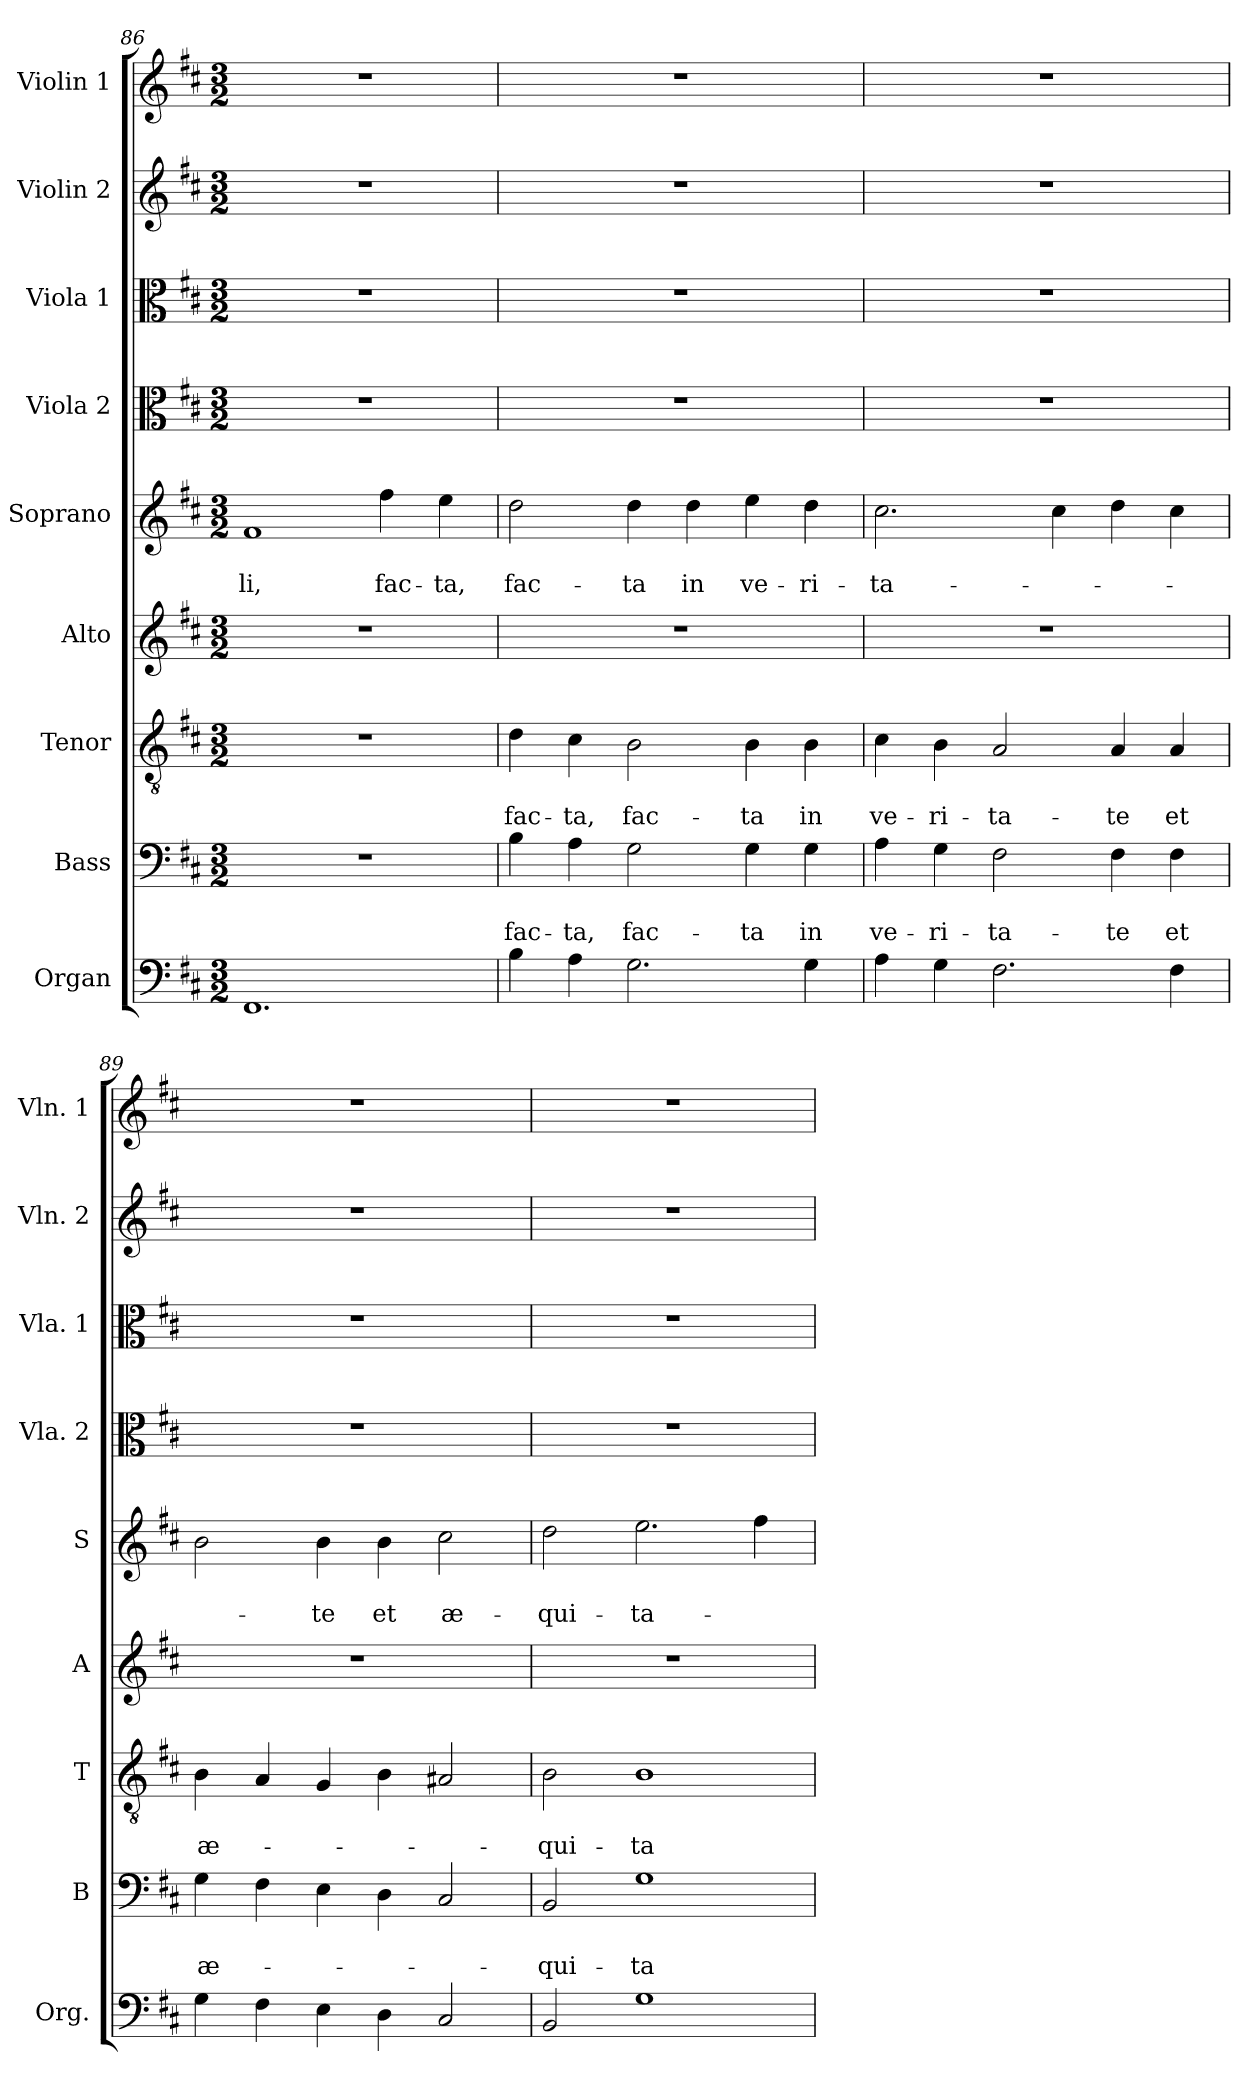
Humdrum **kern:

**kern	**kern	**text	**text	**kern	**text	**text	**kern	**kern	**text	**text	**kern	**kern	**kern	**kern
*part9	*part8	*part8	*part8	*part7	*part7	*part7	*part6	*part5	*part5	*part5	*part4	*part3	*part2	*part1
*staff9	*staff8	*staff8	*staff8	*staff7	*staff7	*staff7	*staff6	*staff5	*staff5	*staff5	*staff4	*staff3	*staff2	*staff1
*I"Organ	*I"Bass	*	*	*I"Tenor	*	*	*I"Alto	*I"Soprano	*	*	*I"Viola 2	*I"Viola 1	*I"Violin 2	*I"Violin 1
*I'Org.	*I'B	*	*	*I'T	*	*	*I'A	*I'S	*	*	*I'Vla. 2	*I'Vla. 1	*I'Vln. 2	*I'Vln. 1
*clefF4	*clefF4	*	*	*clefGv2	*	*	*clefG2	*clefG2	*	*	*clefC3	*clefC3	*clefG2	*clefG2
*k[f#c#]	*k[f#c#]	*	*	*k[f#c#]	*	*	*k[f#c#]	*k[f#c#]	*	*	*k[f#c#]	*k[f#c#]	*k[f#c#]	*k[f#c#]
*D:	*D:	*	*	*D:	*	*	*D:	*D:	*	*	*D:	*D:	*D:	*D:
*M3/2	*M3/2	*	*	*M3/2	*	*	*M3/2	*M3/2	*	*	*M3/2	*M3/2	*M3/2	*M3/2
=86	=86	=86	=86	=86	=86	=86	=86	=86	=86	=86	=86	=86	=86	=86
!	!	!	!	!	!	!	!	!	!	!LO:LY:b	!	!	!	!
1.FF#	1.r	.	.	1.r	.	.	1.r	1f#	.	-li,	1.r	1.r	1.r	1.r
!	!	!	!	!	!	!	!	!	!	!LO:LY:b	!	!	!	!
.	.	.	.	.	.	.	.	4ff#\	.	fac-	.	.	.	.
!	!	!	!	!	!	!	!	!	!	!LO:LY:b	!	!	!	!
.	.	.	.	.	.	.	.	4ee\	.	-ta,	.	.	.	.
=87	=87	=87	=87	=87	=87	=87	=87	=87	=87	=87	=87	=87	=87	=87
!	!	!	!LO:LY:b	!	!	!LO:LY:b	!	!	!	!LO:LY:b	!	!	!	!
4B\	4B\	.	fac-	4d\	.	fac-	1.r	2dd\	.	fac-	1.r	1.r	1.r	1.r
!	!	!	!LO:LY:b	!	!	!LO:LY:b	!	!	!	!	!	!	!	!
4A\	4A\	.	-ta,	4c#\	.	-ta,	.	.	.	.	.	.	.	.
!	!	!	!LO:LY:b	!	!	!LO:LY:b	!	!	!	!LO:LY:b	!	!	!	!
2.G\	2G\	.	fac-	2B\	.	fac-	.	4dd\	.	-ta	.	.	.	.
!	!	!	!	!	!	!	!	!	!	!LO:LY:b	!	!	!	!
.	.	.	.	.	.	.	.	4dd\	.	in	.	.	.	.
!	!	!	!LO:LY:b	!	!	!LO:LY:b	!	!	!	!LO:LY:b	!	!	!	!
.	4G\	.	-ta	4B\	.	-ta	.	4ee\	.	ve-	.	.	.	.
!	!	!	!LO:LY:b	!	!	!LO:LY:b	!	!	!	!LO:LY:b	!	!	!	!
4G\	4G\	.	in	4B\	.	in	.	4dd\	.	-ri-	.	.	.	.
=88	=88	=88	=88	=88	=88	=88	=88	=88	=88	=88	=88	=88	=88	=88
!	!	!	!LO:LY:b	!	!	!LO:LY:b	!	!	!	!LO:LY:b	!	!	!	!
4A\	4A\	.	ve-	4c#\	.	ve-	1.r	2.cc#\	.	-ta-	1.r	1.r	1.r	1.r
!	!	!	!LO:LY:b	!	!	!LO:LY:b	!	!	!	!	!	!	!	!
4G\	4G\	.	-ri-	4B\	.	-ri-	.	.	.	.	.	.	.	.
!	!	!	!LO:LY:b	!	!	!LO:LY:b	!	!	!	!	!	!	!	!
2.F#\	2F#\	.	-ta-	2A/	.	-ta-	.	.	.	.	.	.	.	.
.	.	.	.	.	.	.	.	4cc#\	.	.	.	.	.	.
!	!	!	!LO:LY:b	!	!	!LO:LY:b	!	!	!	!	!	!	!	!
.	4F#\	.	-te	4A/	.	-te	.	4dd\	.	.	.	.	.	.
!	!	!	!LO:LY:b	!	!	!LO:LY:b	!	!	!	!	!	!	!	!
4F#\	4F#\	.	et	4A/	.	et	.	4cc#\	.	.	.	.	.	.
=89	=89	=89	=89	=89	=89	=89	=89	=89	=89	=89	=89	=89	=89	=89
!	!	!	!LO:LY:b	!	!	!LO:LY:b	!	!	!	!	!	!	!	!
4G\	4G\	.	æ-	4B\	.	æ-	1.r	2b\	.	.	1.r	1.r	1.r	1.r
4F#\	4F#\	.	.	4A/	.	.	.	.	.	.	.	.	.	.
!	!	!	!	!	!	!	!	!	!	!LO:LY:b	!	!	!	!
4E\	4E\	.	.	4G/	.	.	.	4b\	.	-te	.	.	.	.
!	!	!	!	!	!	!	!	!	!	!LO:LY:b	!	!	!	!
4D\	4D\	.	.	4B\	.	.	.	4b\	.	et	.	.	.	.
!	!	!	!	!	!	!	!	!	!	!LO:LY:b	!	!	!	!
2C#/	2C#/	.	.	2A#X/	.	.	.	2cc#\	.	æ-	.	.	.	.
=90	=90	=90	=90	=90	=90	=90	=90	=90	=90	=90	=90	=90	=90	=90
!	!	!	!LO:LY:b	!	!	!LO:LY:b	!	!	!	!LO:LY:b	!	!	!	!
2BB/	2BB/	.	-qui-	2B\	.	-qui-	1.r	2dd\	.	-qui-	1.r	1.r	1.r	1.r
!	!	!	!LO:LY:b	!	!	!LO:LY:b	!	!	!	!LO:LY:b	!	!	!	!
1G	1G	.	-ta-	1B	.	-ta-	.	2.ee\	.	-ta-	.	.	.	.
.	.	.	.	.	.	.	.	4ff#\	.	.	.	.	.	.
=	=	=	=	=	=	=	=	=	=	=	=	=	=	=
*-	*-	*-	*-	*-	*-	*-	*-	*-	*-	*-	*-	*-	*-	*-
